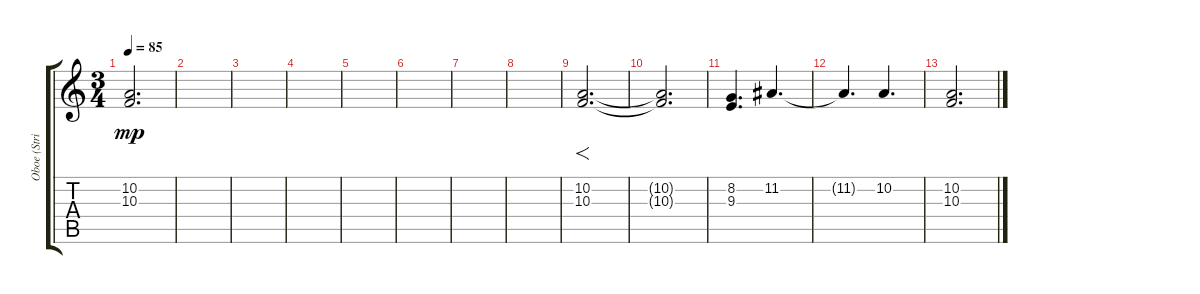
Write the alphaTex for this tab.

\track ("Oboe (Strings Harmony)" "Oboe (Stri") {instrument oboe}
\staff {score tabs}
\tuning (E4 B3 G3 D3 A2 E2) {hide}
\ts (3 4)
\tempo 85
\clef g2
\ks c
(10.2 10.3).2{d dy mp volume 0} |
|
|
|
|
|
|
|
(10.2 10.3).2{f d volume 14} |
(10.2{t} 10.3{t}).2{d} |
(8.2 9.3).4{d} 11.2.4{d} |
11.2{t}.4{d} 10.2.4{d} |
(10.2 10.3).2{d volume 0}
